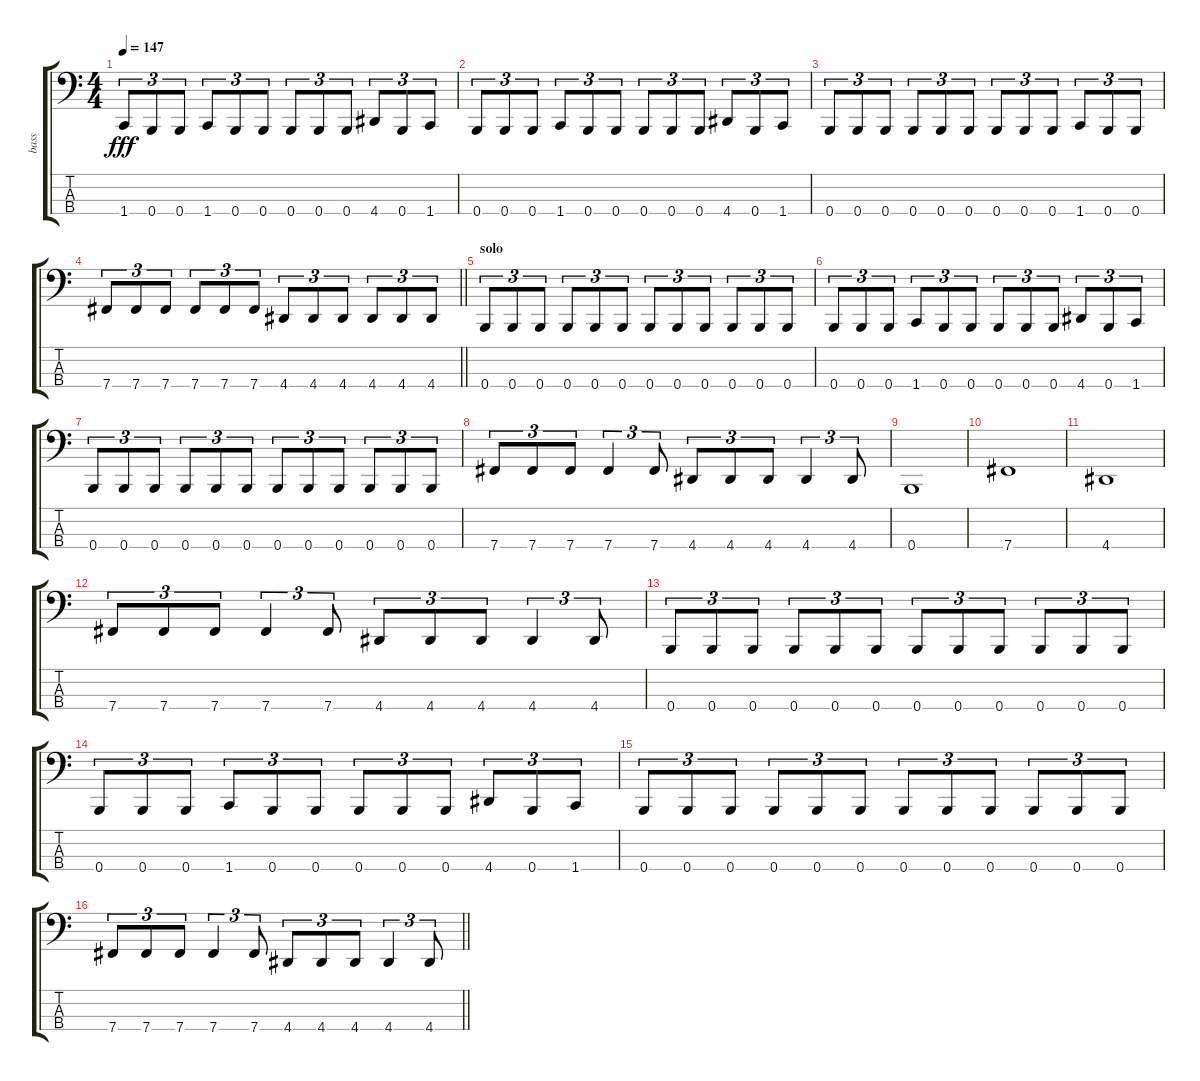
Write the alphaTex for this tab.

\track ("bass" "bass") {instrument electricbasspick}
\staff {score tabs}
\tuning (E2 B1 Gb1 B0) {hide}
\ts (4 4)
\section ("" "")
\tempo 147
\clef f4
\ks c
1.4.8{tu (3 2) dy fff} 0.4.8{tu (3 2)} 0.4.8{tu (3 2)} 1.4.8{tu (3 2)} 0.4.8{tu (3 2)} 0.4.8{tu (3 2)} 0.4.8{tu (3 2)} 0.4.8{tu (3 2)} 0.4.8{tu (3 2)} 4.4.8{tu (3 2)} 0.4.8{tu (3 2)} 1.4.8{tu (3 2)} |
0.4.8{tu (3 2)} 0.4.8{tu (3 2)} 0.4.8{tu (3 2)} 1.4.8{tu (3 2)} 0.4.8{tu (3 2)} 0.4.8{tu (3 2)} 0.4.8{tu (3 2)} 0.4.8{tu (3 2)} 0.4.8{tu (3 2)} 4.4.8{tu (3 2)} 0.4.8{tu (3 2)} 1.4.8{tu (3 2)} |
0.4.8{tu (3 2)} 0.4.8{tu (3 2)} 0.4.8{tu (3 2)} 0.4.8{tu (3 2)} 0.4.8{tu (3 2)} 0.4.8{tu (3 2)} 0.4.8{tu (3 2)} 0.4.8{tu (3 2)} 0.4.8{tu (3 2)} 1.4.8{tu (3 2)} 0.4.8{tu (3 2)} 0.4.8{tu (3 2)} |
\barLineRight lightlight
7.4.8{tu (3 2)} 7.4.8{tu (3 2)} 7.4.8{tu (3 2)} 7.4.8{tu (3 2)} 7.4.8{tu (3 2)} 7.4.8{tu (3 2)} 4.4.8{tu (3 2)} 4.4.8{tu (3 2)} 4.4.8{tu (3 2)} 4.4.8{tu (3 2)} 4.4.8{tu (3 2)} 4.4.8{tu (3 2)} |
\section ("" "solo")
0.4.8{tu (3 2)} 0.4.8{tu (3 2)} 0.4.8{tu (3 2)} 0.4.8{tu (3 2)} 0.4.8{tu (3 2)} 0.4.8{tu (3 2)} 0.4.8{tu (3 2)} 0.4.8{tu (3 2)} 0.4.8{tu (3 2)} 0.4.8{tu (3 2)} 0.4.8{tu (3 2)} 0.4.8{tu (3 2)} |
0.4.8{tu (3 2)} 0.4.8{tu (3 2)} 0.4.8{tu (3 2)} 1.4.8{tu (3 2)} 0.4.8{tu (3 2)} 0.4.8{tu (3 2)} 0.4.8{tu (3 2)} 0.4.8{tu (3 2)} 0.4.8{tu (3 2)} 4.4.8{tu (3 2)} 0.4.8{tu (3 2)} 1.4.8{tu (3 2)} |
0.4.8{tu (3 2)} 0.4.8{tu (3 2)} 0.4.8{tu (3 2)} 0.4.8{tu (3 2)} 0.4.8{tu (3 2)} 0.4.8{tu (3 2)} 0.4.8{tu (3 2)} 0.4.8{tu (3 2)} 0.4.8{tu (3 2)} 0.4.8{tu (3 2)} 0.4.8{tu (3 2)} 0.4.8{tu (3 2)} |
7.4.8{tu (3 2)} 7.4.8{tu (3 2)} 7.4.8{tu (3 2)} 7.4.4{tu (3 2)} 7.4.8{tu (3 2)} 4.4.8{tu (3 2)} 4.4.8{tu (3 2)} 4.4.8{tu (3 2)} 4.4.4{tu (3 2)} 4.4.8{tu (3 2)} |
0.4.1 |
7.4.1 |
4.4.1 |
7.4.8{tu (3 2)} 7.4.8{tu (3 2)} 7.4.8{tu (3 2)} 7.4.4{tu (3 2)} 7.4.8{tu (3 2)} 4.4.8{tu (3 2)} 4.4.8{tu (3 2)} 4.4.8{tu (3 2)} 4.4.4{tu (3 2)} 4.4.8{tu (3 2)} |
0.4.8{tu (3 2)} 0.4.8{tu (3 2)} 0.4.8{tu (3 2)} 0.4.8{tu (3 2)} 0.4.8{tu (3 2)} 0.4.8{tu (3 2)} 0.4.8{tu (3 2)} 0.4.8{tu (3 2)} 0.4.8{tu (3 2)} 0.4.8{tu (3 2)} 0.4.8{tu (3 2)} 0.4.8{tu (3 2)} |
0.4.8{tu (3 2)} 0.4.8{tu (3 2)} 0.4.8{tu (3 2)} 1.4.8{tu (3 2)} 0.4.8{tu (3 2)} 0.4.8{tu (3 2)} 0.4.8{tu (3 2)} 0.4.8{tu (3 2)} 0.4.8{tu (3 2)} 4.4.8{tu (3 2)} 0.4.8{tu (3 2)} 1.4.8{tu (3 2)} |
0.4.8{tu (3 2)} 0.4.8{tu (3 2)} 0.4.8{tu (3 2)} 0.4.8{tu (3 2)} 0.4.8{tu (3 2)} 0.4.8{tu (3 2)} 0.4.8{tu (3 2)} 0.4.8{tu (3 2)} 0.4.8{tu (3 2)} 0.4.8{tu (3 2)} 0.4.8{tu (3 2)} 0.4.8{tu (3 2)} |
\barLineRight lightlight
7.4.8{tu (3 2)} 7.4.8{tu (3 2)} 7.4.8{tu (3 2)} 7.4.4{tu (3 2)} 7.4.8{tu (3 2)} 4.4.8{tu (3 2)} 4.4.8{tu (3 2)} 4.4.8{tu (3 2)} 4.4.4{tu (3 2)} 4.4.8{tu (3 2)}
